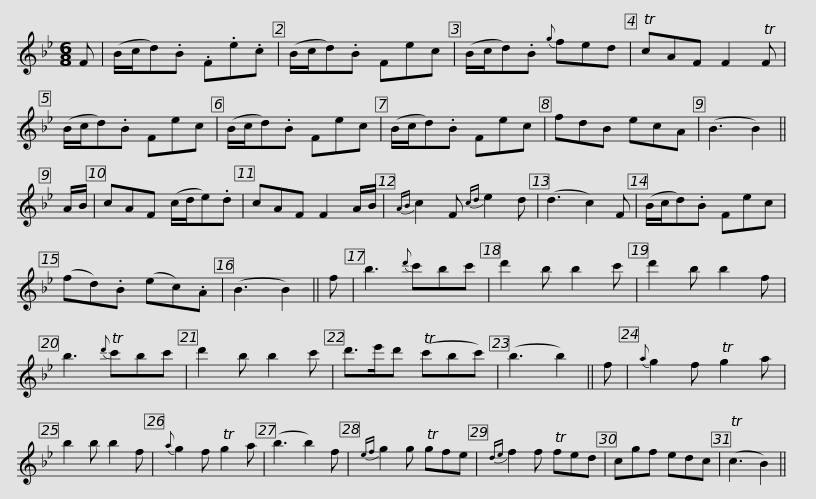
X:1
L:1/8
M:6/8
I:linebreak $
K:Bb
V:1 treble
V:1
 F | (B/c/d).B .F.e.c | (B/c/d).B Fec | (B/c/d).B{g} fed | TcAF F2 TF | %5
 (B/c/d).B Fec | (B/c/d).B Fec |$ (B/c/d).B Fec | fdB ecA | (B3 B2) || %10
 A/B/ | cAF (c/d/e).d | cAF F2 A/B/ |{AB} c2 F{cd} e2 d | (d3 c2) F |$ %15
 (B/c/d).B Fec | (fd).B (ec).A | (B3 B2) || f | b3{d'} c'bc' | %20
 d'2 b b2 c' | d'2 b b2 f | b3{d'} Tc'bc' |$ d'2 b b2 c' | d'>e'd' (Tc'bc') | %25
 (b3 b2) || f |{a} g2 f Tg2 a | b2 b b2 f |{a} g2 f Tg2 a | %30
 (b3 b2) f |{ef} g2 g Tgfe |${de} f2 f Tfed | cgf edc | (Tc3 B2) || %35
